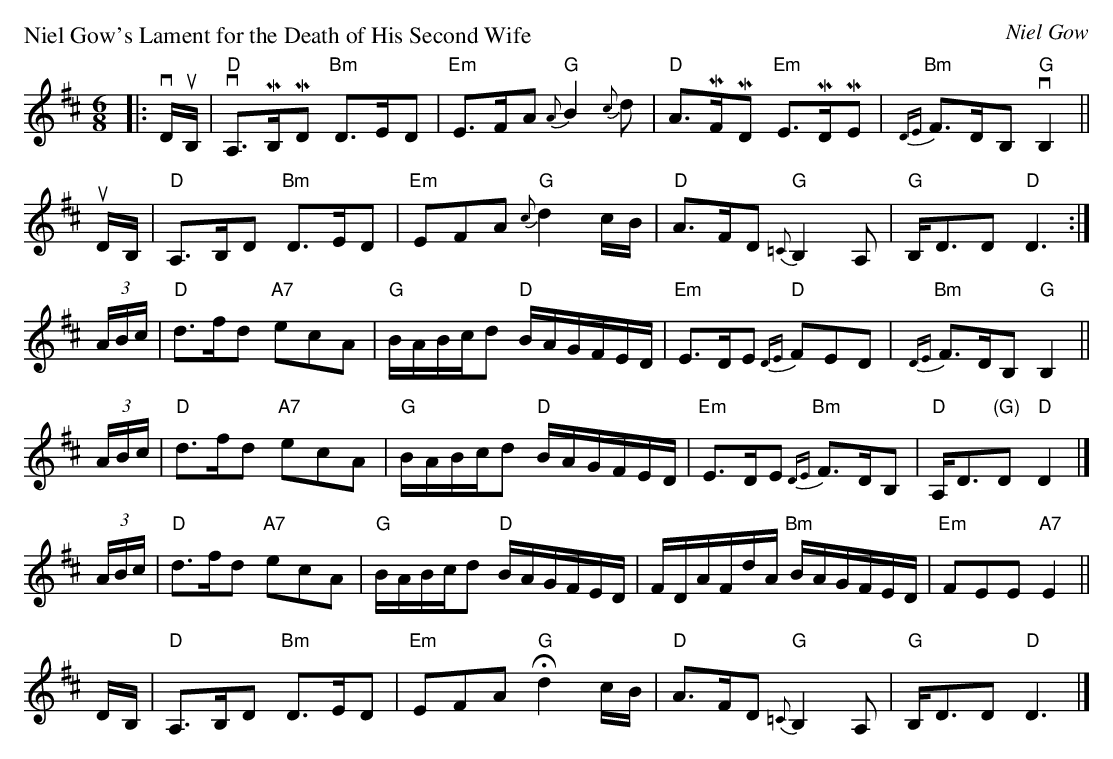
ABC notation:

X:1
P: Niel Gow's Lament for the Death of His Second Wife
C: Niel Gow
M: 6/8
L: 1/8
K: D
|: vD/uB,/ \
| "D"vA,>MB,-MD "Bm"D>E-D | "Em"E>F-A "G"{A}B2{c}d | "D"A>MF-MD "Em"E>MD-ME | "Bm"{DE}F>D-B, "G"vB,2 ||
   uD/-B,/ \
|  "D"A,>B,D "Bm"D>ED | "Em"EFA "G"{c}d2c/B/ | "D"A>FD "G"{=C}B,2A, | "G"B,<DD "D"D3 :|
(3A/B/c/ \
| "D"d>fd "A7"ecA | "G"B/A/B/c/d "D"B/A/G/F/E/D/ | "Em"E>DE "D"{DE}FED | "Bm"{DE}F>DB, "G"B,2 ||
(3A/B/c/ \
| "D"d>fd "A7"ecA | "G"B/A/B/c/d "D"B/A/G/F/E/D/ | "Em"E>DE "Bm"{DE}F>DB, | "D"A,<D"(G)"D "D"D2 |]
(3A/B/c/ \
| "D"d>fd "A7"ecA | "G"B/A/B/c/d "D"B/A/G/F/E/D/ | F/D/A/F/d/A/ "Bm"B/A/G/F/E/D/ | "Em"FEE "A7"E2 ||
   D/B,/ \
| "D"A,>B,D "Bm"D>ED | "Em"EFA "G"Hd2c/B/ | "D"A>FD "G"{=C}B,2A, | "G"B,<DD "D"D3 |]
